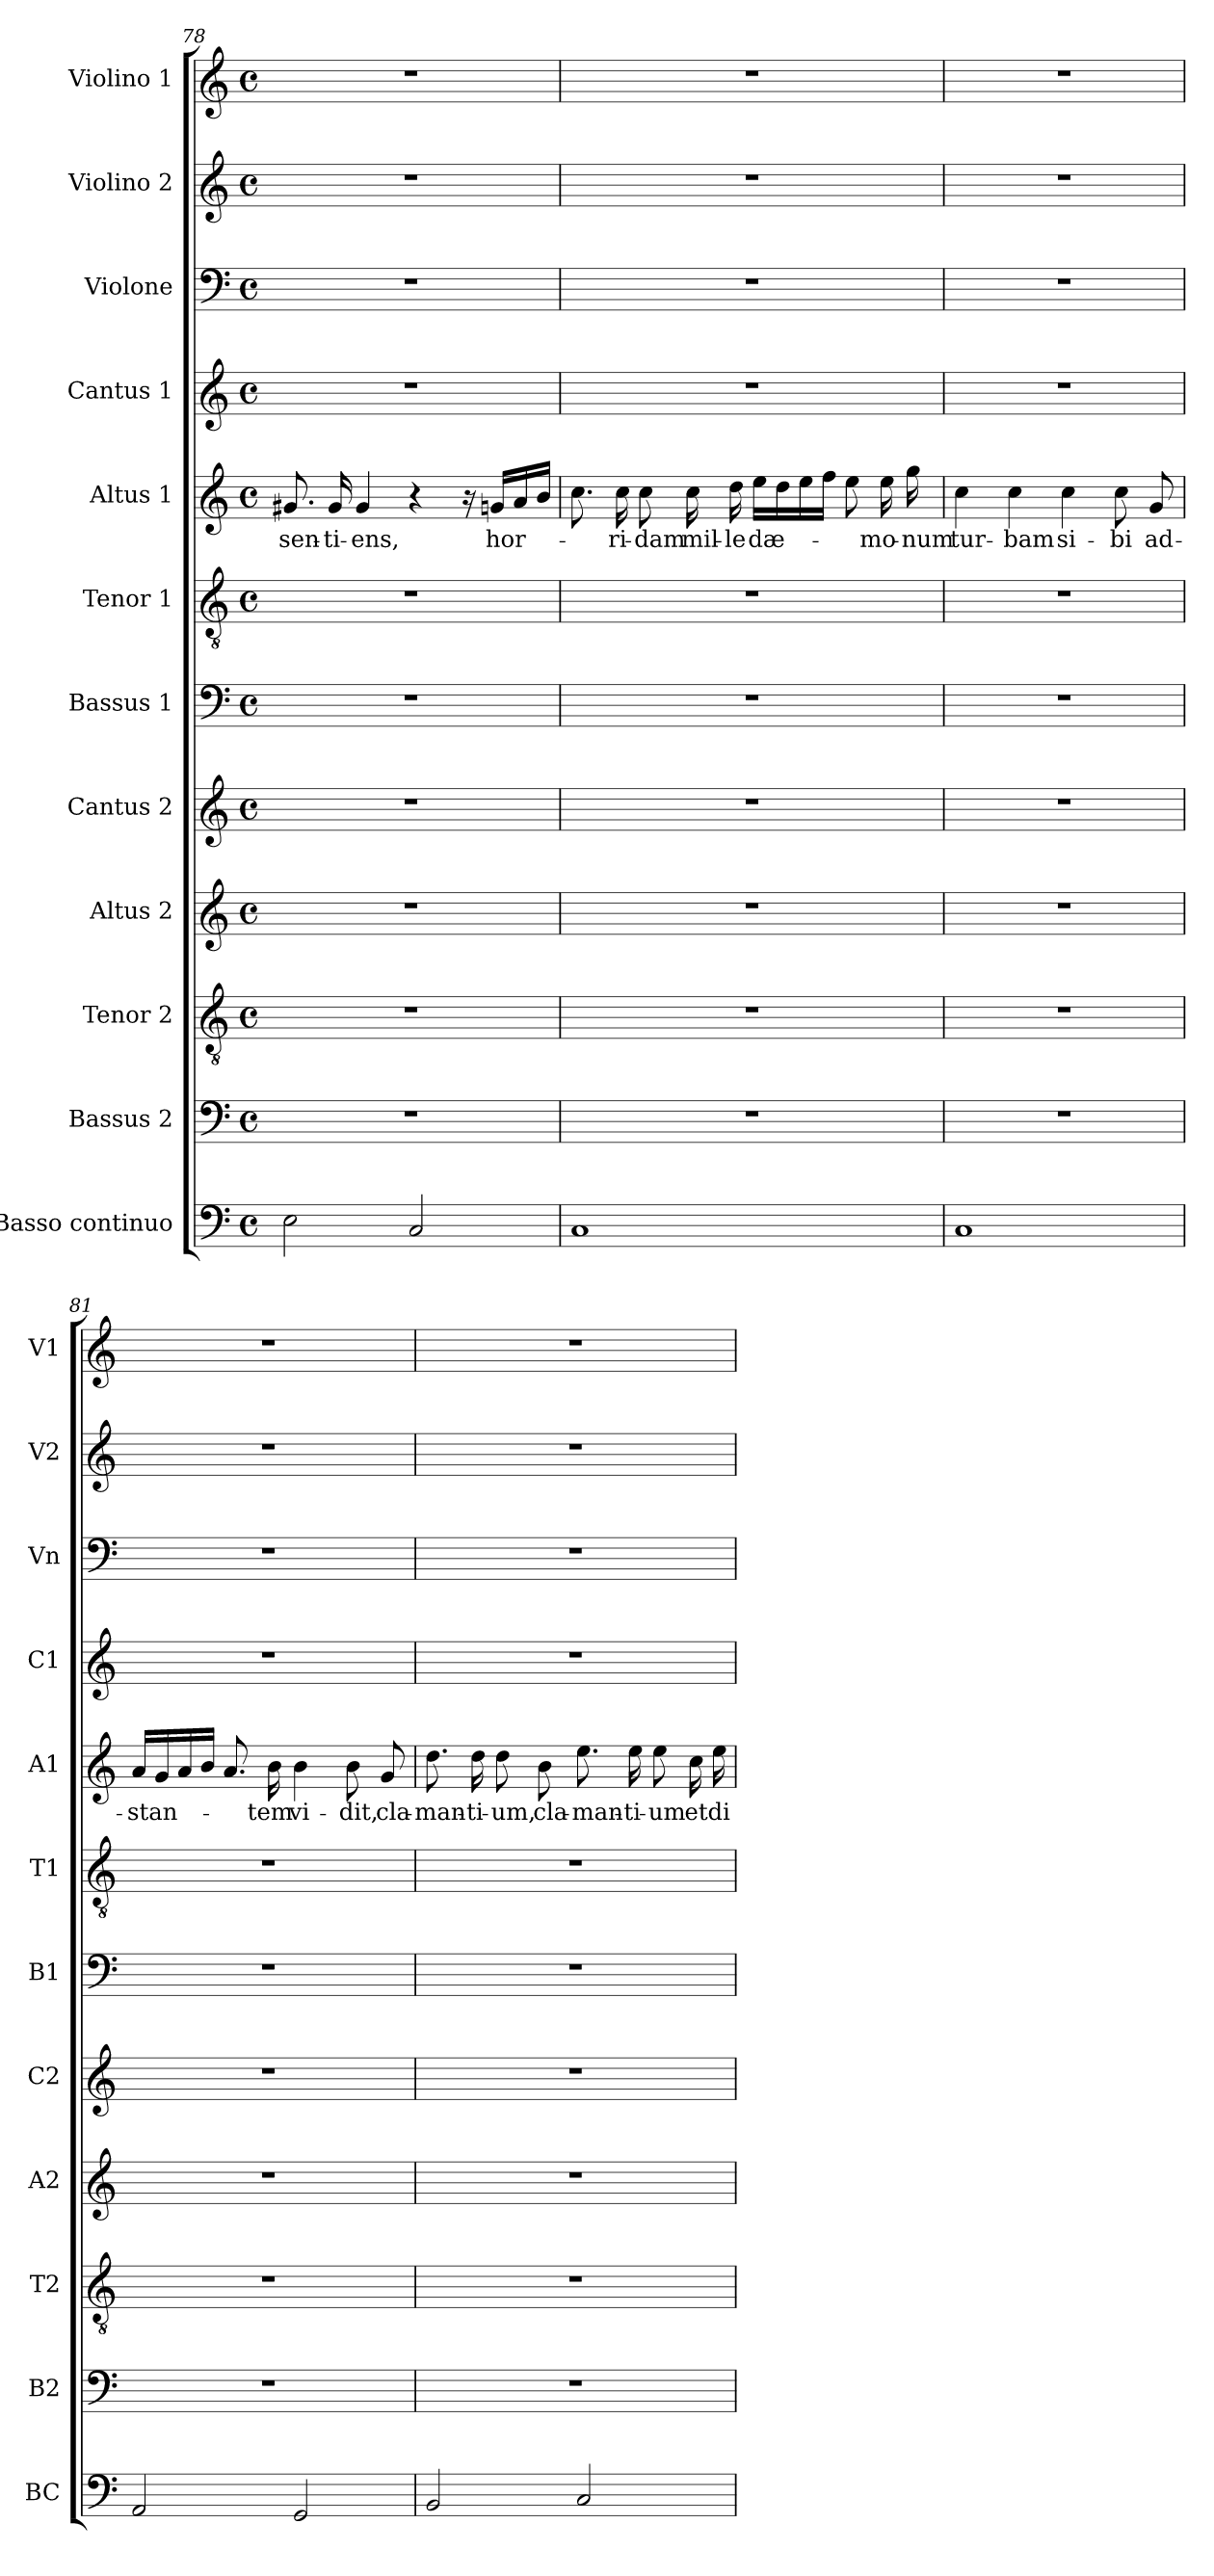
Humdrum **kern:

**kern	**kern	**kern	**kern	**kern	**kern	**kern	**kern	**text	**kern	**kern	**kern	**kern
*part12	*part11	*part10	*part9	*part8	*part7	*part6	*part5	*part5	*part4	*part3	*part2	*part1
*staff12	*staff11	*staff10	*staff9	*staff8	*staff7	*staff6	*staff5	*staff5	*staff4	*staff3	*staff2	*staff1
*I"Basso continuo	*I"Bassus 2	*I"Tenor 2	*I"Altus 2	*I"Cantus 2	*I"Bassus 1	*I"Tenor 1	*I"Altus 1	*	*I"Cantus 1	*I"Violone	*I"Violino 2	*I"Violino 1
*I'BC	*I'B2	*I'T2	*I'A2	*I'C2	*I'B1	*I'T1	*I'A1	*	*I'C1	*I'Vn	*I'V2	*I'V1
*clefF4	*clefF4	*clefGv2	*clefG2	*clefG2	*clefF4	*clefGv2	*clefG2	*	*clefG2	*clefF4	*clefG2	*clefG2
*ITrd7c12	*	*	*	*	*	*	*	*	*	*ITrd7c12	*	*
*k[]	*k[]	*k[]	*k[]	*k[]	*k[]	*k[]	*k[]	*	*k[]	*k[]	*k[]	*k[]
*C:	*C:	*C:	*C:	*C:	*C:	*C:	*C:	*	*C:	*C:	*C:	*C:
*M4/4	*M4/4	*M4/4	*M4/4	*M4/4	*M4/4	*M4/4	*M4/4	*	*M4/4	*M4/4	*M4/4	*M4/4
*met(c)	*met(c)	*met(c)	*met(c)	*met(c)	*met(c)	*met(c)	*met(c)	*	*met(c)	*met(c)	*met(c)	*met(c)
=78	=78	=78	=78	=78	=78	=78	=78	=78	=78	=78	=78	=78
!	!	!	!	!	!	!	!	!LO:LY:b	!	!	!	!
2EE\	1r	1r	1r	1r	1r	1r	8.g#X/	sen-	1r	1r	1r	1r
!	!	!	!	!	!	!	!	!LO:LY:b	!	!	!	!
.	.	.	.	.	.	.	16g#/	-ti-	.	.	.	.
!	!	!	!	!	!	!	!	!LO:LY:b	!	!	!	!
.	.	.	.	.	.	.	4g#/	-ens,	.	.	.	.
2CC/	.	.	.	.	.	.	4r	.	.	.	.	.
.	.	.	.	.	.	.	16r	.	.	.	.	.
!	!	!	!	!	!	!	!	!LO:LY:b	!	!	!	!
.	.	.	.	.	.	.	16gn/LL	hor-	.	.	.	.
.	.	.	.	.	.	.	16a/	.	.	.	.	.
.	.	.	.	.	.	.	16b/JJ	.	.	.	.	.
=79	=79	=79	=79	=79	=79	=79	=79	=79	=79	=79	=79	=79
1CC	1r	1r	1r	1r	1r	1r	8.cc\	.	1r	1r	1r	1r
!	!	!	!	!	!	!	!	!LO:LY:b	!	!	!	!
.	.	.	.	.	.	.	16cc\	-ri-	.	.	.	.
!	!	!	!	!	!	!	!	!LO:LY:b	!	!	!	!
.	.	.	.	.	.	.	8cc\	-dam	.	.	.	.
!	!	!	!	!	!	!	!	!LO:LY:b	!	!	!	!
.	.	.	.	.	.	.	16cc\	mil-	.	.	.	.
!	!	!	!	!	!	!	!	!LO:LY:b	!	!	!	!
.	.	.	.	.	.	.	16dd\	-le	.	.	.	.
!	!	!	!	!	!	!	!	!LO:LY:b	!	!	!	!
.	.	.	.	.	.	.	16ee\LL	dæ-	.	.	.	.
.	.	.	.	.	.	.	16dd\	.	.	.	.	.
.	.	.	.	.	.	.	16ee\	.	.	.	.	.
.	.	.	.	.	.	.	16ff\JJ	.	.	.	.	.
.	.	.	.	.	.	.	8ee\	.	.	.	.	.
!	!	!	!	!	!	!	!	!LO:LY:b	!	!	!	!
.	.	.	.	.	.	.	16ee\	-mo-	.	.	.	.
!	!	!	!	!	!	!	!	!LO:LY:b	!	!	!	!
.	.	.	.	.	.	.	16gg\	-num	.	.	.	.
!!LO:PB:g=z
=80	=80	=80	=80	=80	=80	=80	=80	=80	=80	=80	=80	=80
!	!	!	!	!	!	!	!	!LO:LY:b	!	!	!	!
1CC	1r	1r	1r	1r	1r	1r	4cc\	tur-	1r	1r	1r	1r
!	!	!	!	!	!	!	!	!LO:LY:b	!	!	!	!
.	.	.	.	.	.	.	4cc\	-bam	.	.	.	.
!	!	!	!	!	!	!	!	!LO:LY:b	!	!	!	!
.	.	.	.	.	.	.	4cc\	si-	.	.	.	.
!	!	!	!	!	!	!	!	!LO:LY:b	!	!	!	!
.	.	.	.	.	.	.	8cc\	-bi	.	.	.	.
!	!	!	!	!	!	!	!	!LO:LY:b	!	!	!	!
.	.	.	.	.	.	.	8g/	ad-	.	.	.	.
=81	=81	=81	=81	=81	=81	=81	=81	=81	=81	=81	=81	=81
!	!	!	!	!	!	!	!	!LO:LY:b	!	!	!	!
2AAA/	1r	1r	1r	1r	1r	1r	16a/LL	-stan-	1r	1r	1r	1r
.	.	.	.	.	.	.	16g/	.	.	.	.	.
.	.	.	.	.	.	.	16a/	.	.	.	.	.
.	.	.	.	.	.	.	16b/JJ	.	.	.	.	.
.	.	.	.	.	.	.	8.a/	.	.	.	.	.
!	!	!	!	!	!	!	!	!LO:LY:b	!	!	!	!
.	.	.	.	.	.	.	16b\	-tem	.	.	.	.
!	!	!	!	!	!	!	!	!LO:LY:b	!	!	!	!
2GGG/	.	.	.	.	.	.	4b\	vi-	.	.	.	.
!	!	!	!	!	!	!	!	!LO:LY:b	!	!	!	!
.	.	.	.	.	.	.	8b\	-dit,	.	.	.	.
!	!	!	!	!	!	!	!	!LO:LY:b	!	!	!	!
.	.	.	.	.	.	.	8g/	cla-	.	.	.	.
=82	=82	=82	=82	=82	=82	=82	=82	=82	=82	=82	=82	=82
!	!	!	!	!	!	!	!	!LO:LY:b	!	!	!	!
2BBB/	1r	1r	1r	1r	1r	1r	8.dd\	-man-	1r	1r	1r	1r
!	!	!	!	!	!	!	!	!LO:LY:b	!	!	!	!
.	.	.	.	.	.	.	16dd\	-ti-	.	.	.	.
!	!	!	!	!	!	!	!	!LO:LY:b	!	!	!	!
.	.	.	.	.	.	.	8dd\	-um,	.	.	.	.
!	!	!	!	!	!	!	!	!LO:LY:b	!	!	!	!
.	.	.	.	.	.	.	8b\	cla-	.	.	.	.
!	!	!	!	!	!	!	!	!LO:LY:b	!	!	!	!
2CC/	.	.	.	.	.	.	8.ee\	-man-	.	.	.	.
!	!	!	!	!	!	!	!	!LO:LY:b	!	!	!	!
.	.	.	.	.	.	.	16ee\	-ti-	.	.	.	.
!	!	!	!	!	!	!	!	!LO:LY:b	!	!	!	!
.	.	.	.	.	.	.	8ee\	-um	.	.	.	.
!	!	!	!	!	!	!	!	!LO:LY:b	!	!	!	!
.	.	.	.	.	.	.	16cc\	et	.	.	.	.
!	!	!	!	!	!	!	!	!LO:LY:b	!	!	!	!
.	.	.	.	.	.	.	16ee\	di-	.	.	.	.
=	=	=	=	=	=	=	=	=	=	=	=	=
*-	*-	*-	*-	*-	*-	*-	*-	*-	*-	*-	*-	*-
